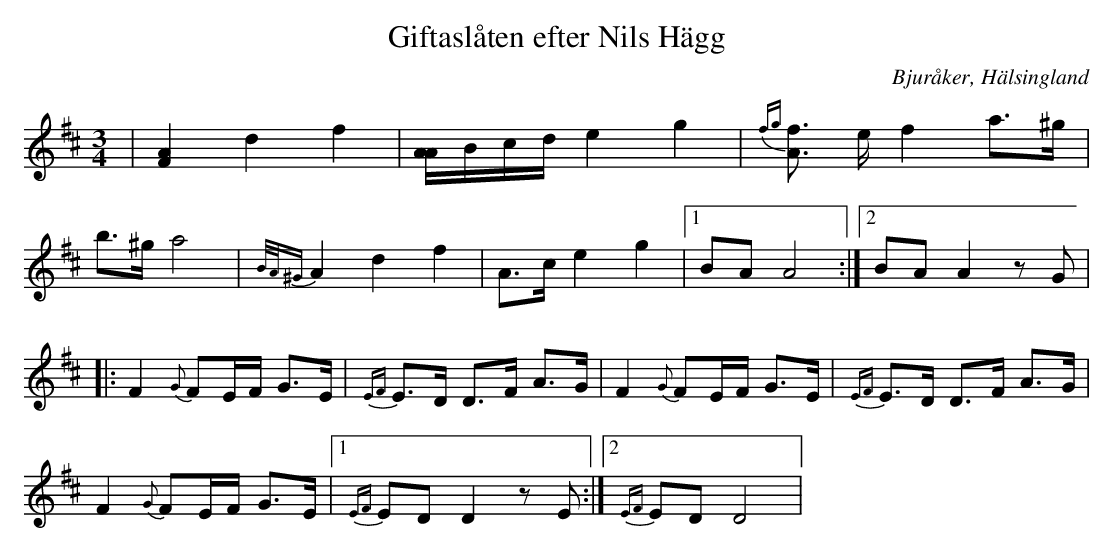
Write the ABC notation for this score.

X:1
T: Giftaslåten efter Nils Hägg
O: Bjuråker, Hälsingland
M: 3/4
L: 1/8
K: D
| [F2A2] d2 f2|[A/A/]B/c/d/ e2 g2|{fg}[Af] >e f2 a>^g |
b>^g a4| {B/A/^G} A2 d2 f2|A>c e2 g2|1 BA A4 :|2 BA A2 zG |
|:F2 {G}FE/F/ G>E|{EF}E>D D>F A>G|F2 {G}FE/F/ G>E |{EF}E>D D>F A>G |
F2 {G}FE/F/ G>E|1{EF}ED D2 zE:|2{EF}ED D4|
